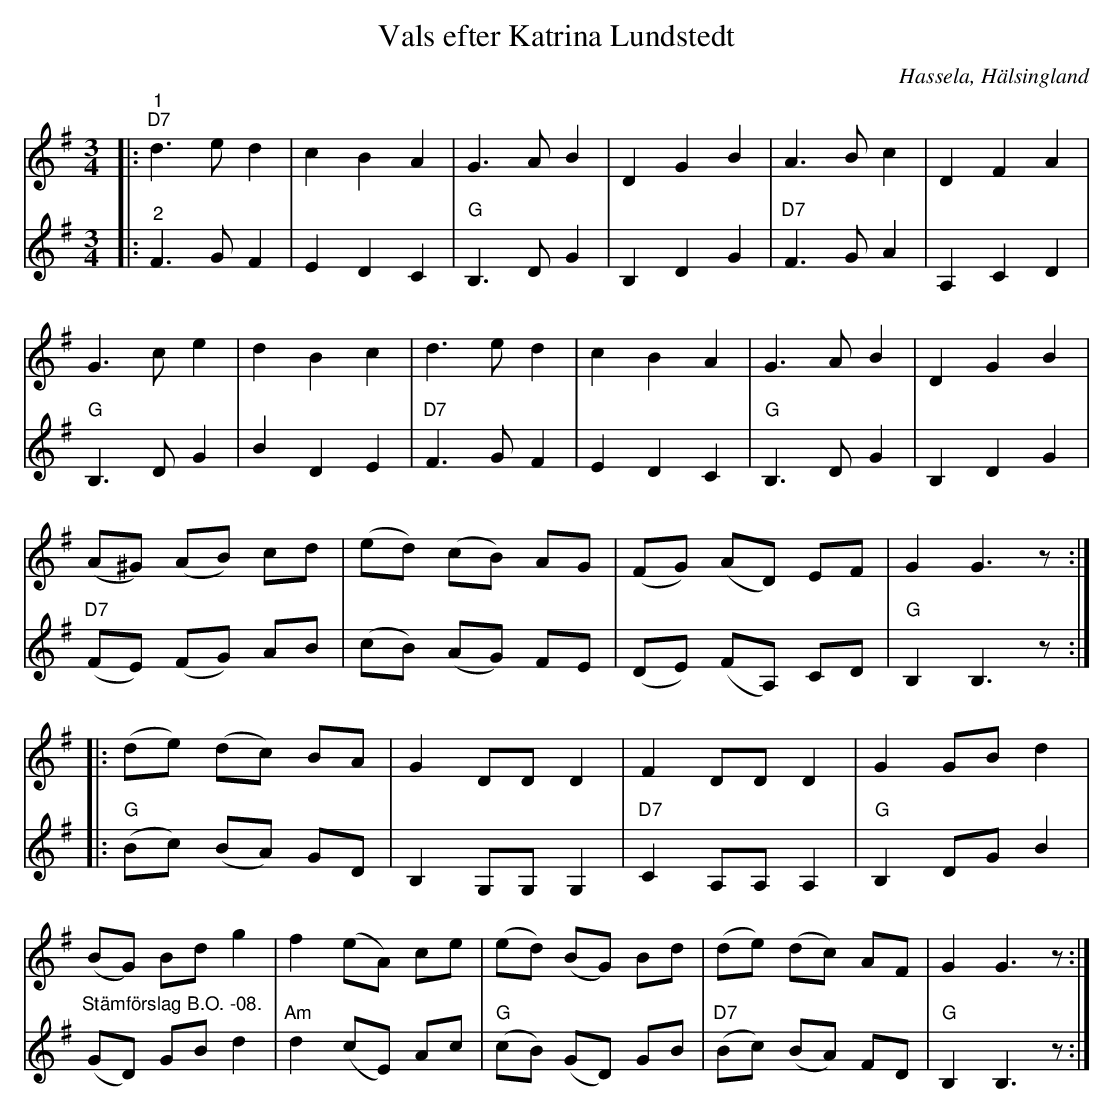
X:1
T:Vals efter Katrina Lundstedt
O:Hassela, Hälsingland
L:1/8
M:3/4
K:G
V:1
|:"^1""D7" d3 e d2 | c2 B2 A2 | G3 A B2 | D2 G2 B2 | A3 B c2 | D2 F2 A2 |
G3 c e2 | d2 B2 c2 | d3 e d2 | c2 B2 A2 | G3 A B2 | D2 G2 B2 |
(A^G) (AB) cd | (ed) (cB) AG | (FG) (AD) EF | G2 G3 z ::
(de) (dc) BA | G2 DD D2 | F2 DD D2 | G2 GB d2 |
(BG) Bd g2 | f2 (eA) ce | (ed) (BG) Bd | (de) (dc) AF | G2 G3 z :|
V:2
|:"^2" F3 G F2 | E2 D2 C2 |"G" B,3 D G2 | B,2 D2 G2 |"D7" F3 G A2 | A,2 C2 D2 |"G" B,3 D G2 |
B2 D2 E2 |"D7" F3 G F2 | E2 D2 C2 |"G" B,3 D G2 | B,2 D2 G2 |"D7" (FE) (FG) AB | (cB) (AG) FE |
(DE) (FA,) CD |"G" B,2 B,3 z ::"G" (Bc) (BA) GD | B,2 G,G, G,2 |"D7" C2 A,A, A,2 |
"G" B,2 DG B2 | "^Stämförslag B.O. -08." (GD) GB d2 |"Am" d2 (cE) Ac |"G" (cB) (GD) GB | "D7" (Bc) (BA) FD |"G" B,2 B,3 z :|
